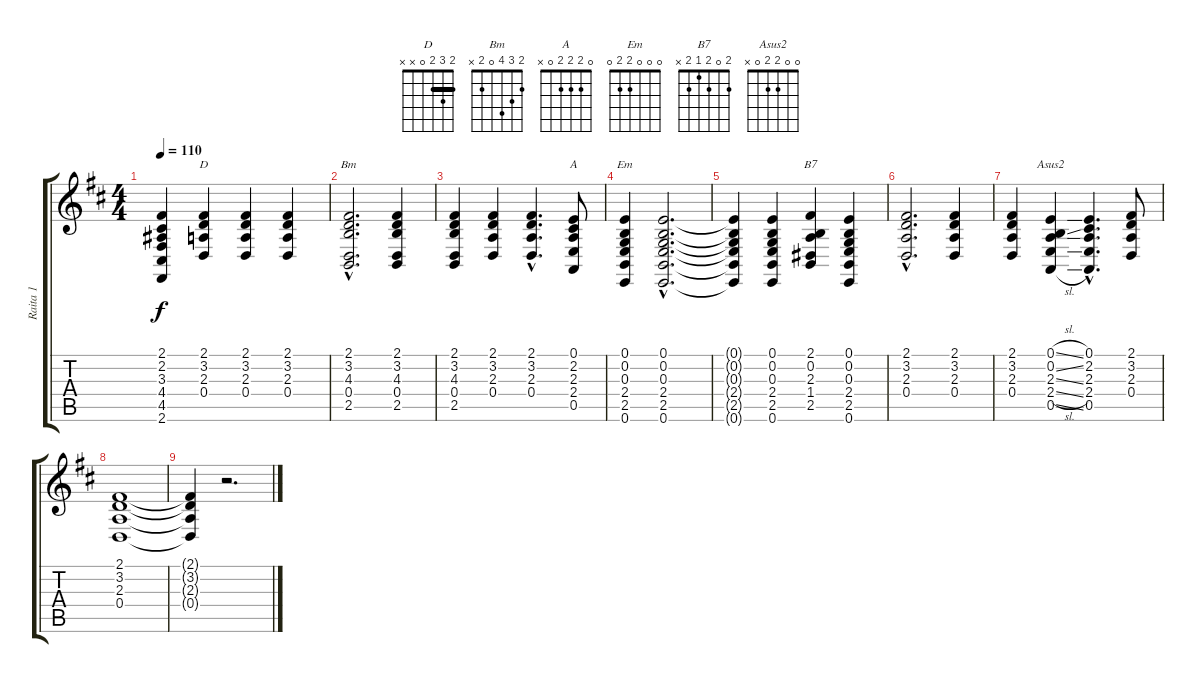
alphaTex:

\track ("Raita 1" "Raita 1") {instrument brightacousticpiano}
\staff {score tabs}
\tuning (E4 B3 G3 D3 A2 E2) {hide}
\chord ("D" 2 3 2 0 x x) {barre 2}
\chord ("Bm" 2 3 4 0 2 x)
\chord ("A" 0 2 2 2 0 x)
\chord ("Em" 0 0 0 2 2 0)
\chord ("B7" 2 0 2 1 2 x)
\chord ("Asus2" 0 0 2 2 0 x)
\ts (4 4)
\tempo 110
\clef g2
\ks d
(2.1{t} 2.2{t} 3.3{t} 4.4{t} 4.5{t} 2.6{t}).4{dy f} (2.1 3.2 2.3 0.4).4{ch "D"} (2.1 3.2 2.3 0.4).4 (2.1 3.2 2.3 0.4).4 |
(2.1{hac} 3.2{hac} 4.3{hac} 0.4{hac} 2.5{hac}).2{d ch "Bm"} (2.1 3.2 4.3 0.4 2.5).4 |
(2.1 3.2 4.3 0.4 2.5).4 (2.1 3.2 2.3 0.4).4 (2.1{hac} 3.2{hac} 2.3{hac} 0.4{hac}).4{d} (0.1 2.2 2.3 2.4 0.5).8{ch "A"} |
(0.1 0.2 0.3 2.4 2.5 0.6).4{ch "Em"} (0.1{hac} 0.2{hac} 0.3{hac} 2.4{hac} 2.5{hac} 0.6{hac}).2{d} |
(0.1{t} 0.2{t} 0.3{t} 2.4{t} 2.5{t} 0.6{t}).4 (0.1 0.2 0.3 2.4 2.5 0.6).4 (2.1 0.2 2.3 1.4 2.5).4{ch "B7"} (0.1 0.2 0.3 2.4 2.5 0.6).4 |
(2.1{hac} 3.2{hac} 2.3{hac} 0.4{hac}).2{d} (2.1 3.2 2.3 0.4).4 |
(2.1 3.2 2.3 0.4).4 (0.1{sl} 0.2{sl} 2.3{sl} 2.4{sl} 0.5{sl}).4{ch "Asus2"} (0.1{hac} 2.2{hac} 2.3{hac} 2.4{hac} 0.5{hac}).4{d} (2.1 3.2 2.3 0.4).8 |
(2.1 3.2 2.3 0.4).1 |
(2.1{t} 3.2{t} 2.3{t} 0.4{t}).4 r.2{d}
